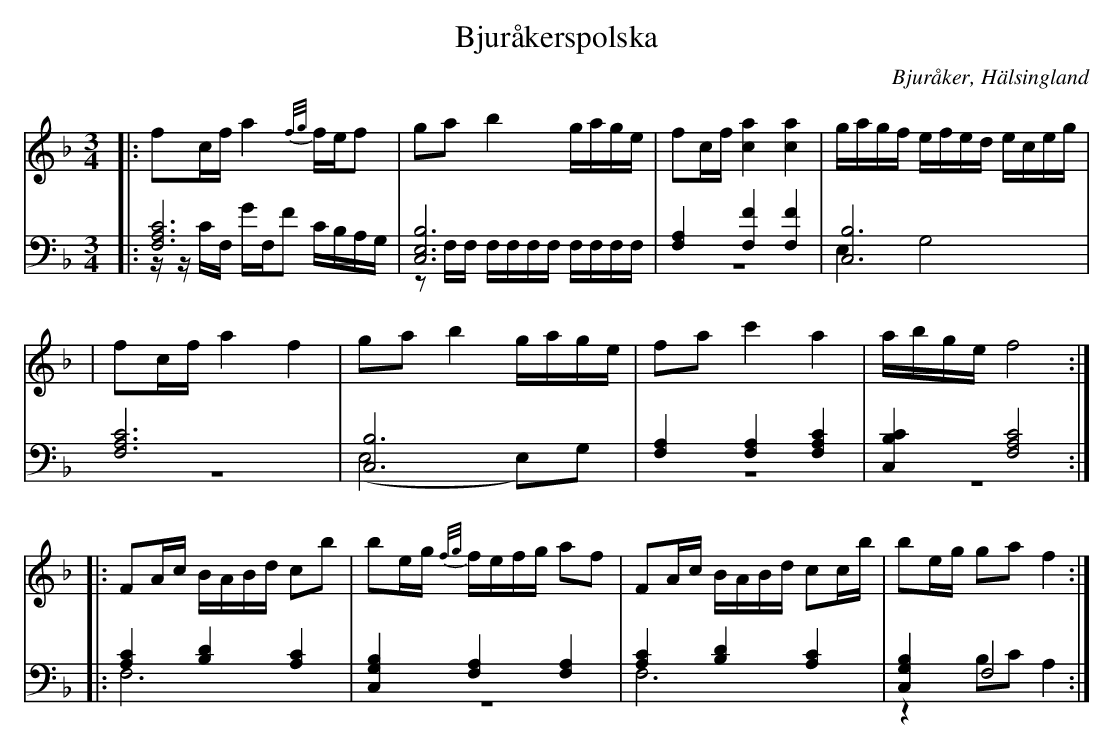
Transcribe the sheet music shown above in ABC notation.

X:1
T: Bjuråkerspolska
O: Bjuråker, Hälsingland
M: 3/4
L: 1/8
K: F
V:1
V:2
V:3 merge
V: 1
|:fc/f/ a2 {f/g/}f/e/f|ga b2 g/a/g/e/|fc/f/ [c2a2] [c2a2]|g/a/g/f/ e/f/e/d/ e/c/e/g/|
|fc/f/ a2 f2|ga b2 g/a/g/e/|fa c'2 a2| a/b/g/e/ f4:|
|:FA/c/ B/A/B/d/ cb|be/g/ {f/g/}f/e/f/g/ af|FA/c/ B/A/B/d/ cc/b/|be/g/ ga f2:|
V:2 clef=bass
|:[F,6A,6C6]|[C,6E,6B,6]|[F,2A,2] [F,2F2] [F,2F2]|[C,6B,6]|
[F,6A,6C6]|[C,6B,6]|[F,2A,2] [F,2A,2] [F,2A,2C2]|[C,2B,2C2] [F,4A,4C4]:|
 |:[A,2C2] [B,2D2] [A,2C2]|[C,2G,2B,2] [F,2A,2] [F,2A,2]|[A,2C2] [B,2D2] [A,2C2]|[C,2G,2B,2] F,4 :|
V:3 clef=bass
 |:z/z/C/F,/ G/F,/F C/B,/A,/G,/|zF,/F,/ F,/F,/F,/F,/ F,/F,/F,/F,/|z6|E,2 G,4|
 |z6|(E,4 E,)G,|z6|z6:|
|:F,6|z6|F,6|z2 B,C A,2:|
